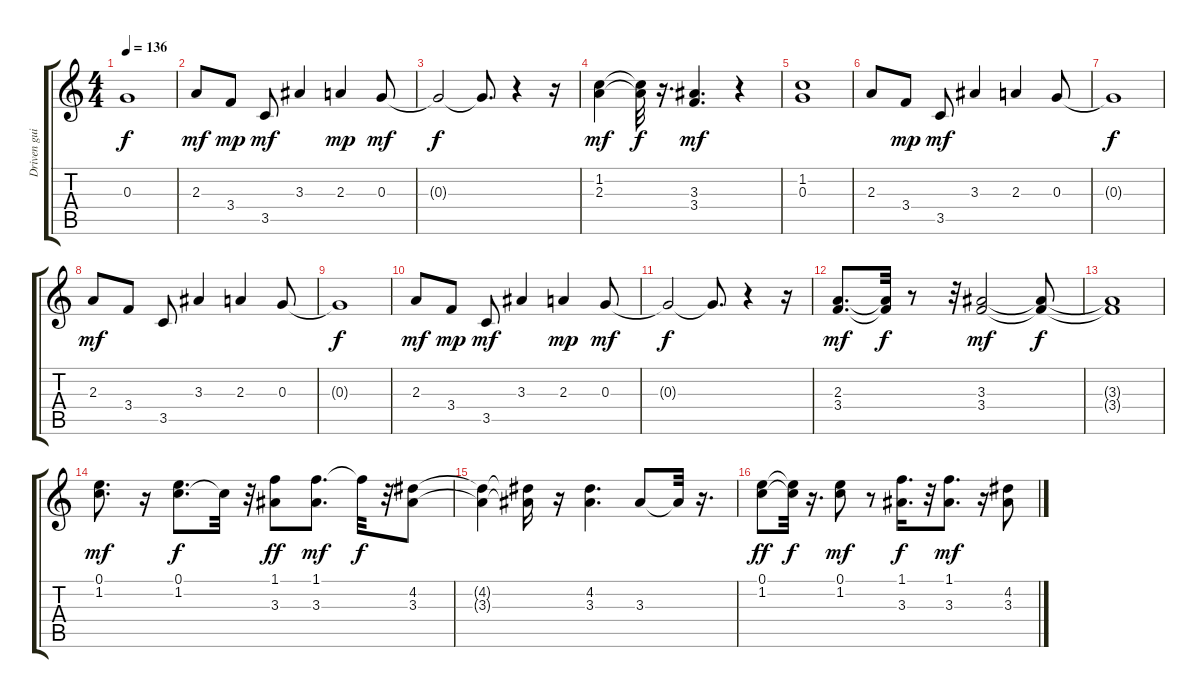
\track ("Driven guitar" "Driven gui") {instrument overdrivenguitar}
\staff {score tabs}
\tuning (E4 B3 G3 D3 A2 E2) {hide}
\ts (4 4)
\tempo 136
\clef g2
\ks c
0.3{t}.1{dy f} |
2.3.8{dy mf} 3.4.8{dy mp} 3.5.8{dy mf} 3.3.4 2.3.4{dy mp} 0.3.8{dy mf} |
0.3{t}.2{dy f} 0.3{t}.8{d} r.4 r.16 |
(1.2 2.3).4{dy mf} (1.2{t} 2.3{t}).32{dy f} r.16{d} (3.3 3.4).4{d dy mf} r.4 |
(1.2 0.3).1 |
2.3.8 3.4.8{dy mp} 3.5.8{dy mf} 3.3.4 2.3.4 0.3.8 |
0.3{t}.1{dy f} |
2.3.8{dy mf} 3.4.8 3.5.8 3.3.4 2.3.4 0.3.8 |
0.3{t}.1{dy f} |
2.3.8{dy mf} 3.4.8{dy mp} 3.5.8{dy mf} 3.3.4 2.3.4{dy mp} 0.3.8{dy mf} |
0.3{t}.2{dy f} 0.3{t}.8{d} r.4 r.16 |
(2.3 3.4).8{d dy mf} (2.3{t} 3.4{t}).32{dy f} r.8 r.32 (3.3 3.4).2{dy mf} (3.3{t} 3.4{t}).8{dy f} |
(3.3{t} 3.4{t}).1 |
(0.1 1.2).8{d dy mf} r.16 (0.1 1.2).8{d dy f} 1.2{t}.32 r.32 (1.1 3.3).8{dy ff} (1.1 3.3).8{d dy mf} 1.1{t}.32{dy f} r.32 (4.2 3.3).8 |
(4.2{t} 3.3{t}).4 (4.2{t} 3.3{t}).16 r.16 (4.2 3.3).4{d} 3.3.8 3.3{t}.32 r.16{d} |
(0.1 1.2).8{dy ff} (0.1{t} 1.2{t}).32{dy f} r.16{d} (0.1 1.2).8{dy mf} r.8 (1.1 3.3).16{d dy f} r.32 (1.1 3.3).8{d dy mf} r.16 (4.2 3.3).8
